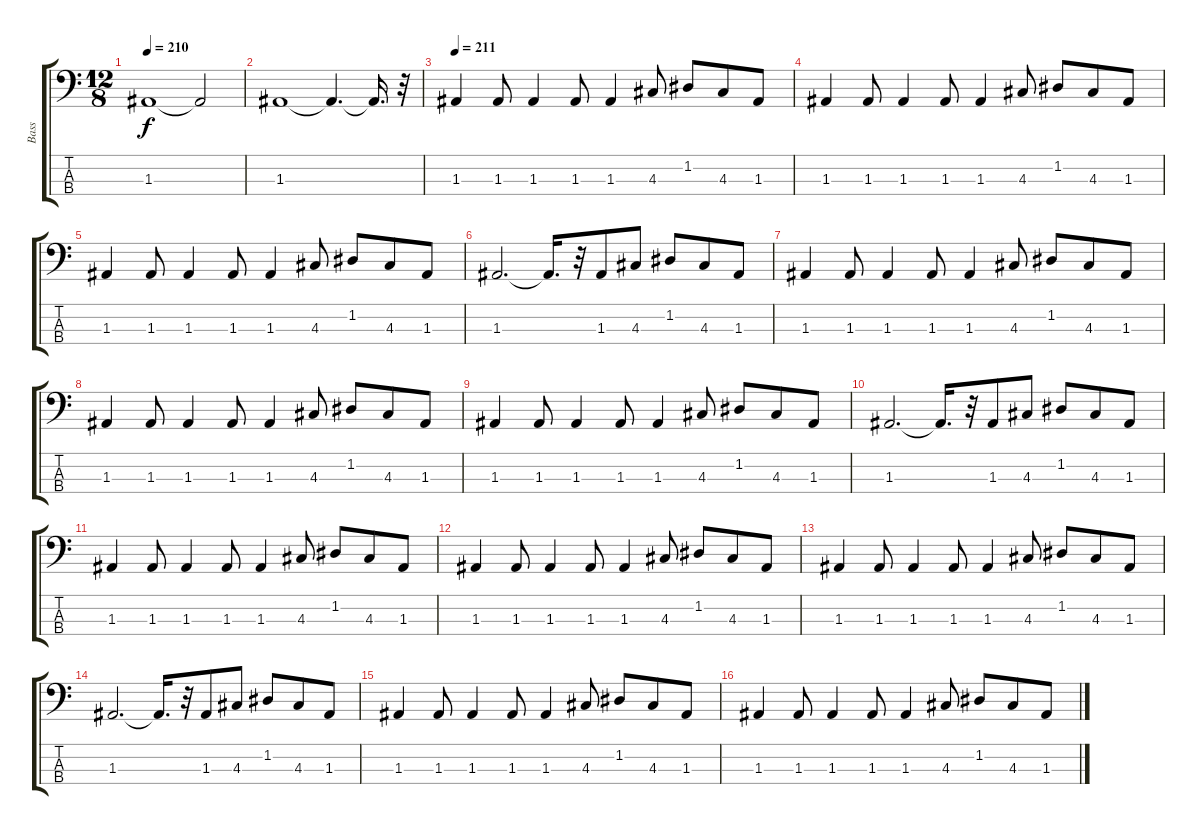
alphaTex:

\track ("Bass" "Bass") {instrument slapbass2}
\staff {score tabs}
\tuning (G2 D2 A1 E1) {hide}
\ts (12 8)
\tempo 210
\clef f4
\ks c
1.3.1{dy f} 1.3{t}.2 |
1.3.1 1.3{t}.4{d} 1.3{t}.16{d} r.32 |
\tempo 211
1.3.4 1.3.8 1.3.4 1.3.8 1.3.4 4.3.8 1.2.8 4.3.8 1.3.8 |
1.3.4 1.3.8 1.3.4 1.3.8 1.3.4 4.3.8 1.2.8 4.3.8 1.3.8 |
1.3.4 1.3.8 1.3.4 1.3.8 1.3.4 4.3.8 1.2.8 4.3.8 1.3.8 |
1.3.2{d} 1.3{t}.16{d} r.32 1.3.8 4.3.8 1.2.8 4.3.8 1.3.8 |
1.3.4 1.3.8 1.3.4 1.3.8 1.3.4 4.3.8 1.2.8 4.3.8 1.3.8 |
1.3.4 1.3.8 1.3.4 1.3.8 1.3.4 4.3.8 1.2.8 4.3.8 1.3.8 |
1.3.4 1.3.8 1.3.4 1.3.8 1.3.4 4.3.8 1.2.8 4.3.8 1.3.8 |
1.3.2{d} 1.3{t}.16{d} r.32 1.3.8 4.3.8 1.2.8 4.3.8 1.3.8 |
1.3.4 1.3.8 1.3.4 1.3.8 1.3.4 4.3.8 1.2.8 4.3.8 1.3.8 |
1.3.4 1.3.8 1.3.4 1.3.8 1.3.4 4.3.8 1.2.8 4.3.8 1.3.8 |
1.3.4 1.3.8 1.3.4 1.3.8 1.3.4 4.3.8 1.2.8 4.3.8 1.3.8 |
1.3.2{d} 1.3{t}.16{d} r.32 1.3.8 4.3.8 1.2.8 4.3.8 1.3.8 |
1.3.4 1.3.8 1.3.4 1.3.8 1.3.4 4.3.8 1.2.8 4.3.8 1.3.8 |
1.3.4 1.3.8 1.3.4 1.3.8 1.3.4 4.3.8 1.2.8 4.3.8 1.3.8
